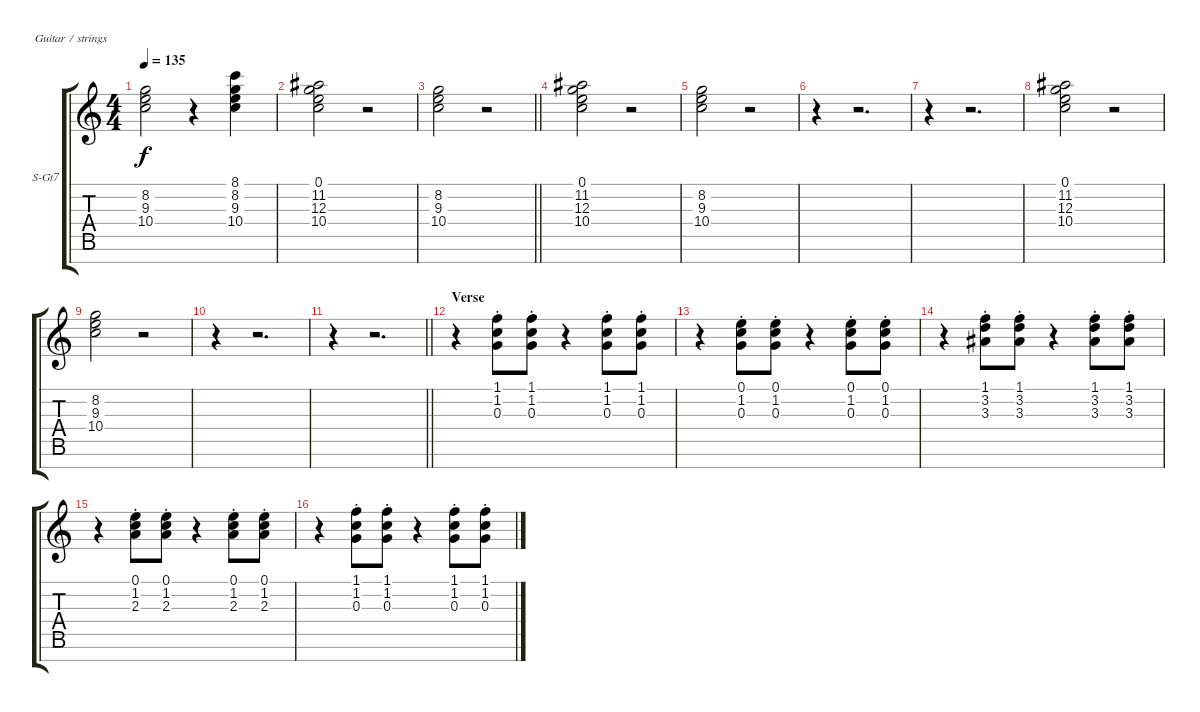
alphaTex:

\bracketExtendMode groupsimilarinstruments
\firstSystemTrackNameOrientation horizontal
\otherSystemsTrackNameOrientation horizontal
\track ("Synth" "S-Gt7") {instrument pad1newage}
\staff {score tabs}
\tuning (E4 B3 G3 D3 A2 E2 B1)
\displaytranspose 12
\ts (4 4)
\tempo 135
\clef g2
\ks c
(8.2 9.3 10.4).2{dy f} r.4 (8.1 8.2 9.3 10.4).4 |
(0.1 11.2 12.3 10.4).2 r.2 |
\barLineRight lightlight
(8.2 9.3 10.4).2 r.2 |
(0.1 11.2 12.3 10.4).2 r.2 |
(8.2 9.3 10.4).2 r.2 |
r.4 r.2{d} |
r.4 r.2{d} |
(0.1 11.2 12.3 10.4).2 r.2 |
(8.2 9.3 10.4).2 r.2 |
r.4 r.2{d} |
\barLineRight lightlight
r.4 r.2{d} |
\section ("" "Verse")
r.4 (1.1{st} 1.2{st} 0.3{st}).8 (1.1{st} 1.2{st} 0.3{st}).8 r.4 (1.1{st} 1.2{st} 0.3{st}).8 (1.1{st} 1.2{st} 0.3{st}).8 |
r.4 (0.1{st} 1.2{st} 0.3{st}).8 (0.1{st} 1.2{st} 0.3{st}).8 r.4 (0.1{st} 1.2{st} 0.3{st}).8 (0.1{st} 1.2{st} 0.3{st}).8 |
r.4 (1.1{st} 3.2{st} 3.3{st}).8 (1.1{st} 3.2{st} 3.3{st}).8 r.4 (1.1{st} 3.2{st} 3.3{st}).8 (1.1{st} 3.2{st} 3.3{st}).8 |
r.4 (0.1{st} 1.2{st} 2.3{st}).8 (0.1{st} 1.2{st} 2.3{st}).8 r.4 (0.1{st} 1.2{st} 2.3{st}).8 (0.1{st} 1.2{st} 2.3{st}).8 |
r.4 (1.1{st} 1.2{st} 0.3{st}).8 (1.1{st} 1.2{st} 0.3{st}).8 r.4 (1.1{st} 1.2{st} 0.3{st}).8 (1.1{st} 1.2{st} 0.3{st}).8
